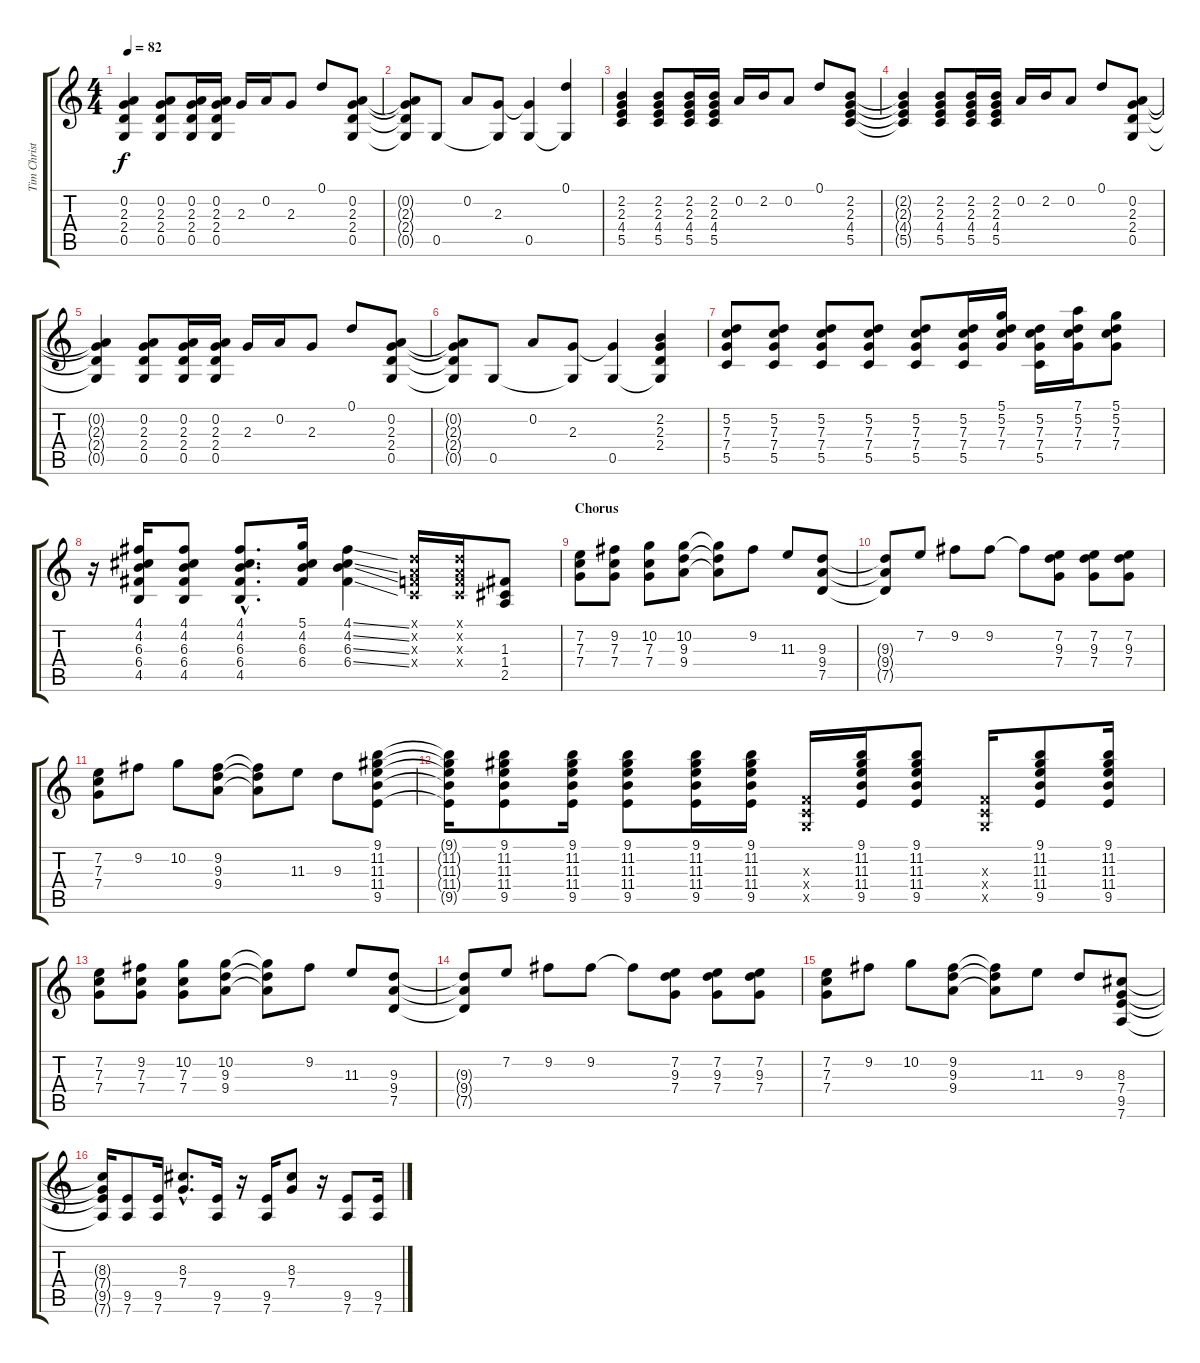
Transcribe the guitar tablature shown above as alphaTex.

\track ("Tim Christensen 1" "Tim Christ") {instrument electricguitarjazz}
\staff {score tabs}
\tuning (D4 A3 F3 C3 G2 D2) {hide}
\ts (4 4)
\tempo 82
\clef g2
\ks c
(0.2{t} 2.3{t} 2.4{t} 0.5{t}).4{dy f} (0.2 2.3 2.4 0.5).8 (0.2 2.3 2.4 0.5).16 (0.2 2.3 2.4 0.5).16 2.3.16 0.2.16 2.3.8 0.1.8 (0.2 2.3 2.4 0.5).8 |
(0.2{t} 2.3{t} 2.4{t} 0.5{t}).8 0.5.8 0.2.8 (2.3 0.5{t}).8 (2.3{t} 0.5).4 (0.1 0.5{t}).4 |
(2.2 2.3 4.4 5.5).4 (2.2 2.3 4.4 5.5).8 (2.2 2.3 4.4 5.5).16 (2.2 2.3 4.4 5.5).16 0.2.16 2.2.16 0.2.8 0.1.8 (2.2 2.3 4.4 5.5).8 |
(2.2{t} 2.3{t} 4.4{t} 5.5{t}).4 (2.2 2.3 4.4 5.5).8 (2.2 2.3 4.4 5.5).16 (2.2 2.3 4.4 5.5).16 0.2.16 2.2.16 0.2.8 0.1.8 (0.2 2.3 2.4 0.5).8 |
(0.2{t} 2.3{t} 2.4{t} 0.5{t}).4 (0.2 2.3 2.4 0.5).8 (0.2 2.3 2.4 0.5).16 (0.2 2.3 2.4 0.5).16 2.3.16 0.2.16 2.3.8 0.1.8 (0.2 2.3 2.4 0.5).8 |
(0.2{t} 2.3{t} 2.4{t} 0.5{t}).8 0.5.8 0.2.8 (2.3 0.5{t}).8 (2.3{t} 0.5).4 (2.2 2.3 2.4 0.5{t}).4 |
(5.2 7.3 7.4 5.5).8 (5.2 7.3 7.4 5.5).8 (5.2 7.3 7.4 5.5).8 (5.2 7.3 7.4 5.5).8 (5.2 7.3 7.4 5.5).8 (5.2 7.3 7.4 5.5).16 (5.1 5.2 7.3 7.4).16 (5.2 7.3 7.4 5.5).16 (7.1 5.2 7.3 7.4).16 (5.1 5.2 7.3 7.4).8 |
r.16 (4.1 4.2 6.3 6.4 4.5).16 (4.1 4.2 6.3 6.4 4.5).8 (4.1{hac} 4.2{hac} 6.3{hac} 6.4{hac} 4.5{hac}).8{d} (5.1 4.2 6.3 6.4).16 (4.1{ss} 4.2{ss} 6.3{ss} 6.4{ss}).4 (0.1{x} 0.2{x} 0.3{x} 0.4{x}).16 (0.1{x} 0.2{x} 0.3{x} 0.4{x}).16 (1.3 1.4 2.5).8 |
\section ("" "Chorus")
(7.2 7.3 7.4).8 (9.2 7.3 7.4).8 (10.2 7.3 7.4).8 (10.2 9.3 9.4).8 (10.2{t} 9.3{t} 9.4{t}).8 9.2.8 11.3.8 (9.3 9.4 7.5).8 |
(9.3{t} 9.4{t} 7.5{t}).8 7.2.8 9.2.8 9.2.8 9.2{t}.8 (7.2 9.3 7.4).8 (7.2 9.3 7.4).8 (7.2 9.3 7.4).8 |
(7.2 7.3 7.4).8 9.2.8 10.2.8 (9.2 9.3 9.4).8 (9.2{t} 9.3{t} 9.4{t}).8 11.3.8 9.3.8 (9.1 11.2 11.3 11.4 9.5).8 |
(9.1{t} 11.2{t} 11.3{t} 11.4{t} 9.5{t}).16 (9.1 11.2 11.3 11.4 9.5).8 (9.1 11.2 11.3 11.4 9.5).16 (9.1 11.2 11.3 11.4 9.5).8 (9.1 11.2 11.3 11.4 9.5).16 (9.1 11.2 11.3 11.4 9.5).16 (0.3{x} 0.4{x} 0.5{x}).16 (9.1 11.2 11.3 11.4 9.5).16 (9.1 11.2 11.3 11.4 9.5).8 (0.3{x} 0.4{x} 0.5{x}).16 (9.1 11.2 11.3 11.4 9.5).8 (9.1 11.2 11.3 11.4 9.5).16 |
(7.2 7.3 7.4).8 (9.2 7.3 7.4).8 (10.2 7.3 7.4).8 (10.2 9.3 9.4).8 (10.2{t} 9.3{t} 9.4{t}).8 9.2.8 11.3.8 (9.3 9.4 7.5).8 |
(9.3{t} 9.4{t} 7.5{t}).8 7.2.8 9.2.8 9.2.8 9.2{t}.8 (7.2 9.3 7.4).8 (7.2 9.3 7.4).8 (7.2 9.3 7.4).8 |
(7.2 7.3 7.4).8 9.2.8 10.2.8 (9.2 9.3 9.4).8 (9.2{t} 9.3{t} 9.4{t}).8 11.3.8 9.3.8 (8.3 7.4 9.5 7.6).8 |
(8.3{t} 7.4{t} 9.5{t} 7.6{t}).16 (9.5 7.6).8 (9.5 7.6).16 (8.3{hac} 7.4{hac}).8{d} (9.5 7.6).16 r.16 (9.5 7.6).16 (8.3 7.4).8 r.16 (9.5 7.6).8 (9.5 7.6).16
